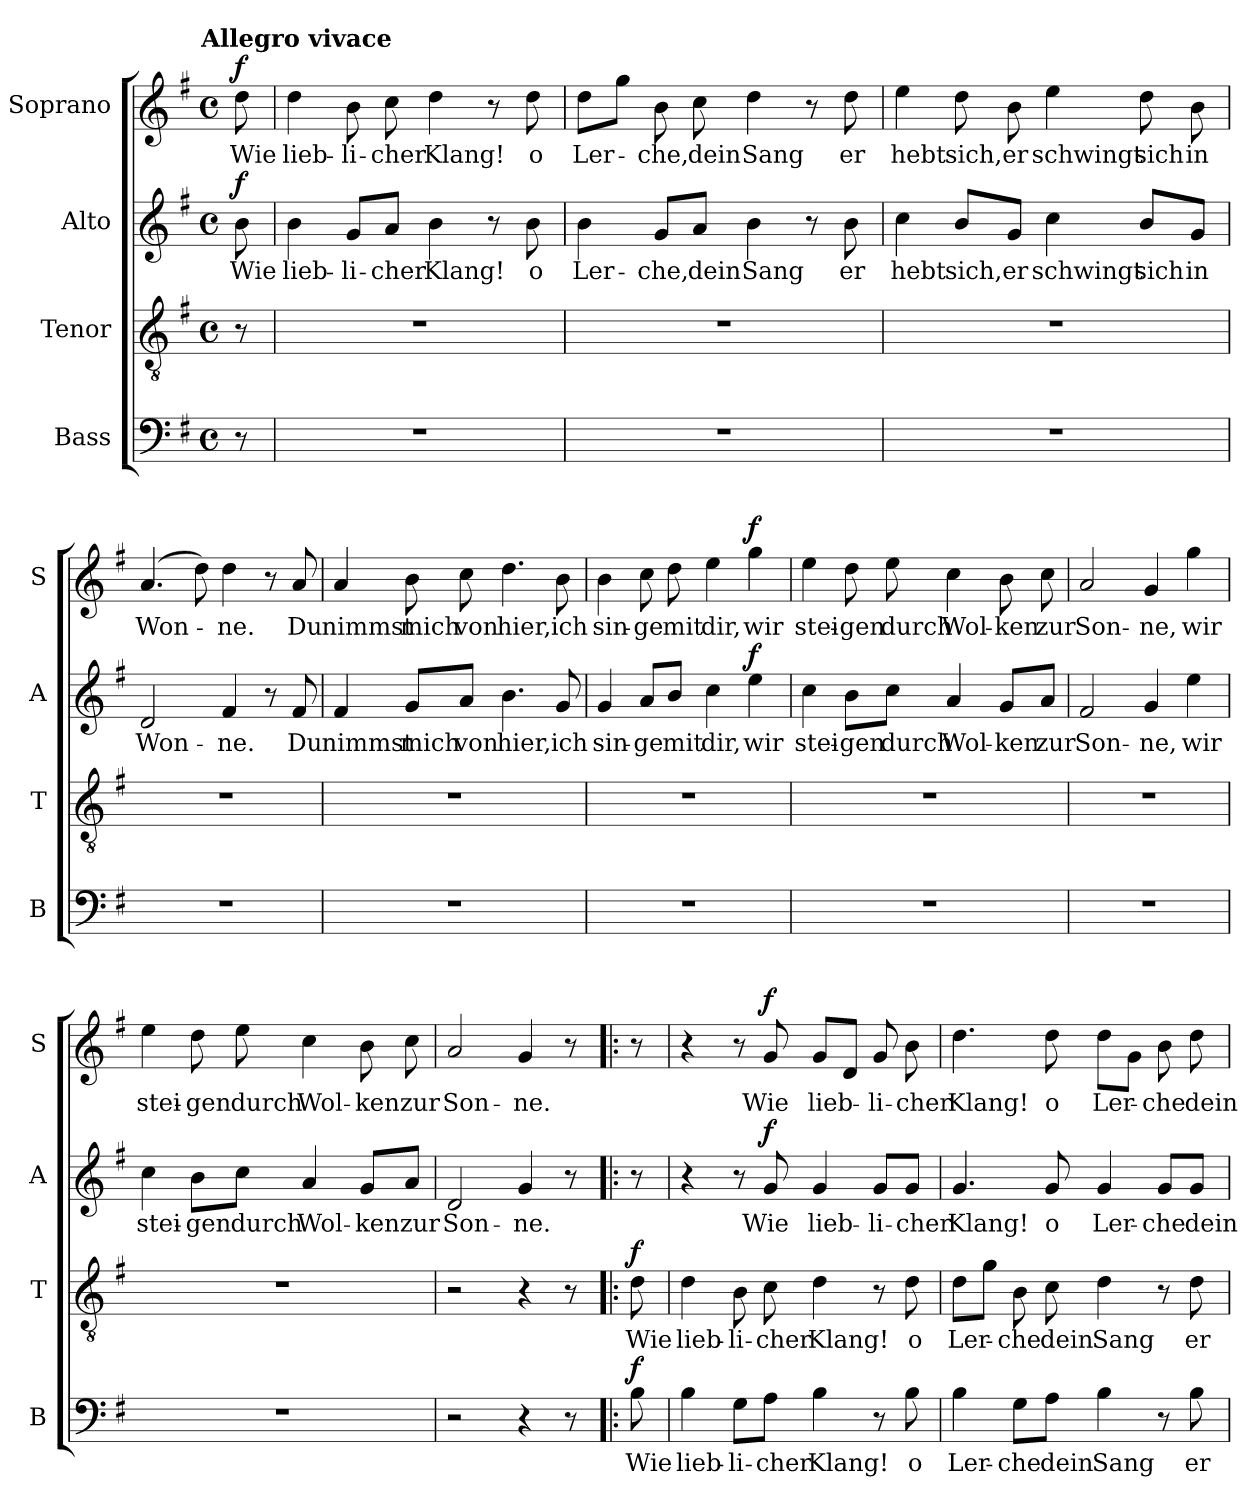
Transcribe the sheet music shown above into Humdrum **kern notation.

**kern	**text	**dynam	**kern	**text	**dynam	**kern	**text	**dynam	**kern	**text	**dynam
*part4	*part4	*part4	*part3	*part3	*part3	*part2	*part2	*part2	*part1	*part1	*part1
*staff4	*staff4	*staff4	*staff3	*staff3	*staff3	*staff2	*staff2	*staff2	*staff1	*staff1	*staff1
*I"Bass	*	*	*I"Tenor	*	*	*I"Alto	*	*	*I"Soprano	*	*
*I'B	*	*	*I'T	*	*	*I'A	*	*	*I'S	*	*
*clefF4	*	*	*clefGv2	*	*	*clefG2	*	*	*clefG2	*	*
*k[f#]	*	*	*k[f#]	*	*	*k[f#]	*	*	*k[f#]	*	*
*G:	*	*	*G:	*	*	*G:	*	*	*G:	*	*
!!LO:TX:omd:t=Allegro vivace
*M4/4	*	*	*M4/4	*	*	*M4/4	*	*	*M4/4	*	*
*met(c)	*	*	*met(c)	*	*	*met(c)	*	*	*met(c)	*	*
*MM132	*	*	*MM132	*	*	*MM132	*	*	*MM132	*	*
=1	=1	=1	=1	=1	=1	=1	=1	=1	=1	=1	=1
!	!	!	!	!	!	!	!	!LO:DY:a	!	!	!LO:DY:a
8r	.	.	8r	.	.	8b	Wie	f	8dd	Wie	f
=	=	=	=	=	=	=	=	=	=	=	=
1r	.	.	1r	.	.	4b	lieb-	.	4dd	lieb-	.
.	.	.	.	.	.	8g/L	-li-	.	8b	-li-	.
.	.	.	.	.	.	8a/J	-cher	.	8cc	-cher	.
.	.	.	.	.	.	4b	Klang!	.	4dd	Klang!	.
.	.	.	.	.	.	8r	.	.	8r	.	.
.	.	.	.	.	.	8b	o	.	8dd	o	.
=	=	=	=	=	=	=	=	=	=	=	=
1r	.	.	1r	.	.	4b	Ler-	.	8ddL	Ler-	.
.	.	.	.	.	.	.	.	.	8ggJ	.	.
.	.	.	.	.	.	8g/L	-che,	.	8b	-che,	.
.	.	.	.	.	.	8a/J	dein	.	8cc	dein	.
.	.	.	.	.	.	4b	Sang	.	4dd	Sang	.
.	.	.	.	.	.	8r	.	.	8r	.	.
.	.	.	.	.	.	8b	er	.	8dd	er	.
=	=	=	=	=	=	=	=	=	=	=	=
1r	.	.	1r	.	.	4cc	hebt	.	4ee	hebt	.
.	.	.	.	.	.	8b/L	sich,	.	8dd	sich,	.
.	.	.	.	.	.	8g/J	er	.	8b	er	.
.	.	.	.	.	.	4cc	schwingt	.	4ee	schwingt	.
.	.	.	.	.	.	8b/L	sich	.	8dd	sich	.
.	.	.	.	.	.	8g/J	in	.	8b	in	.
=	=	=	=	=	=	=	=	=	=	=	=
1r	.	.	1r	.	.	2d	Won-	.	(4.a	Won-	.
.	.	.	.	.	.	.	.	.	8dd)	.	.
.	.	.	.	.	.	4f#	-ne.	.	4dd	-ne.	.
.	.	.	.	.	.	8r	.	.	8r	.	.
.	.	.	.	.	.	8f#	Du	.	8a	Du	.
=	=	=	=	=	=	=	=	=	=	=	=
1r	.	.	1r	.	.	4f#	nimmst	.	4a	nimmst	.
.	.	.	.	.	.	8g/L	mich	.	8b	mich	.
.	.	.	.	.	.	8a/J	von	.	8cc	von	.
.	.	.	.	.	.	4.b	hier,	.	4.dd	hier,	.
.	.	.	.	.	.	8g	ich	.	8b	ich	.
=	=	=	=	=	=	=	=	=	=	=	=
1r	.	.	1r	.	.	4g	sin-	.	4b	sin-	.
.	.	.	.	.	.	8a/L	-ge	.	8cc	-ge	.
.	.	.	.	.	.	8b/J	mit	.	8dd	mit	.
.	.	.	.	.	.	4cc	dir,	.	4ee	dir,	.
!	!	!	!	!	!	!	!	!LO:DY:a	!	!	!LO:DY:a
.	.	.	.	.	.	4ee	wir	f	4gg	wir	f
=	=	=	=	=	=	=	=	=	=	=	=
1r	.	.	1r	.	.	4cc	stei-	.	4ee	stei-	.
.	.	.	.	.	.	8b\L	-gen	.	8dd	-gen	.
.	.	.	.	.	.	8cc\J	durch	.	8ee	durch	.
.	.	.	.	.	.	4a	Wol-	.	4cc	Wol-	.
.	.	.	.	.	.	8g/L	-ken	.	8b	-ken	.
.	.	.	.	.	.	8a/J	zur	.	8cc	zur	.
=	=	=	=	=	=	=	=	=	=	=	=
1r	.	.	1r	.	.	2f#	Son-	.	2a	Son-	.
.	.	.	.	.	.	4g	-ne,	.	4g	-ne,	.
.	.	.	.	.	.	4ee	wir	.	4gg	wir	.
=	=	=	=	=	=	=	=	=	=	=	=
1r	.	.	1r	.	.	4cc	stei-	.	4ee	stei-	.
.	.	.	.	.	.	8b\L	-gen	.	8dd	-gen	.
.	.	.	.	.	.	8cc\J	durch	.	8ee	durch	.
.	.	.	.	.	.	4a	Wol-	.	4cc	Wol-	.
.	.	.	.	.	.	8g/L	-ken	.	8b	-ken	.
.	.	.	.	.	.	8a/J	zur	.	8cc	zur	.
=	=	=	=	=	=	=	=	=	=	=	=
2r	.	.	2r	.	.	2d	Son-	.	2a	Son-	.
4r	.	.	4r	.	.	4g	-ne.	.	4g	-ne.	.
8r	.	.	8r	.	.	8r	.	.	8r	.	.
=!|:	=!|:	=!|:	=!|:	=!|:	=!|:	=!|:	=!|:	=!|:	=!|:	=!|:	=!|:
!	!	!LO:DY:a	!	!	!LO:DY:a	!	!	!	!	!	!
8B	Wie	f	8d	Wie	f	8r	.	.	8r	.	.
=	=	=	=	=	=	=	=	=	=	=	=
4B	lieb-	.	4d	lieb-	.	4r	.	.	4r	.	.
8G\L	-li-	.	8B	-li-	.	8r	.	.	8r	.	.
!	!	!	!	!	!	!	!	!LO:DY:a	!	!	!LO:DY:a
8A\J	-cher	.	8c	-cher	.	8g	Wie	f	8g	Wie	f
4B	Klang!	.	4d	Klang!	.	4g	lieb-	.	8gL	lieb-	.
.	.	.	.	.	.	.	.	.	8dJ	.	.
8r	.	.	8r	.	.	8g/L	-li-	.	8g	-li-	.
8B	o	.	8d	o	.	8g/J	-cher	.	8b	-cher	.
=	=	=	=	=	=	=	=	=	=	=	=
4B	Ler-	.	8dL	Ler-	.	4.g	Klang!	.	4.dd	Klang!	.
.	.	.	8gJ	.	.	.	.	.	.	.	.
8G\L	-che	.	8B	-che	.	.	.	.	.	.	.
8A\J	dein	.	8c	dein	.	8g	o	.	8dd	o	.
4B	Sang	.	4d	Sang	.	4g	Ler-	.	8ddL	Ler-	.
.	.	.	.	.	.	.	.	.	8gJ	.	.
8r	.	.	8r	.	.	8g/L	-che	.	8b	-che	.
8B	er	.	8d	er	.	8g/J	dein	.	8dd	dein	.
=	=	=	=	=	=	=	=	=	=	=	=
*-	*-	*-	*-	*-	*-	*-	*-	*-	*-	*-	*-
